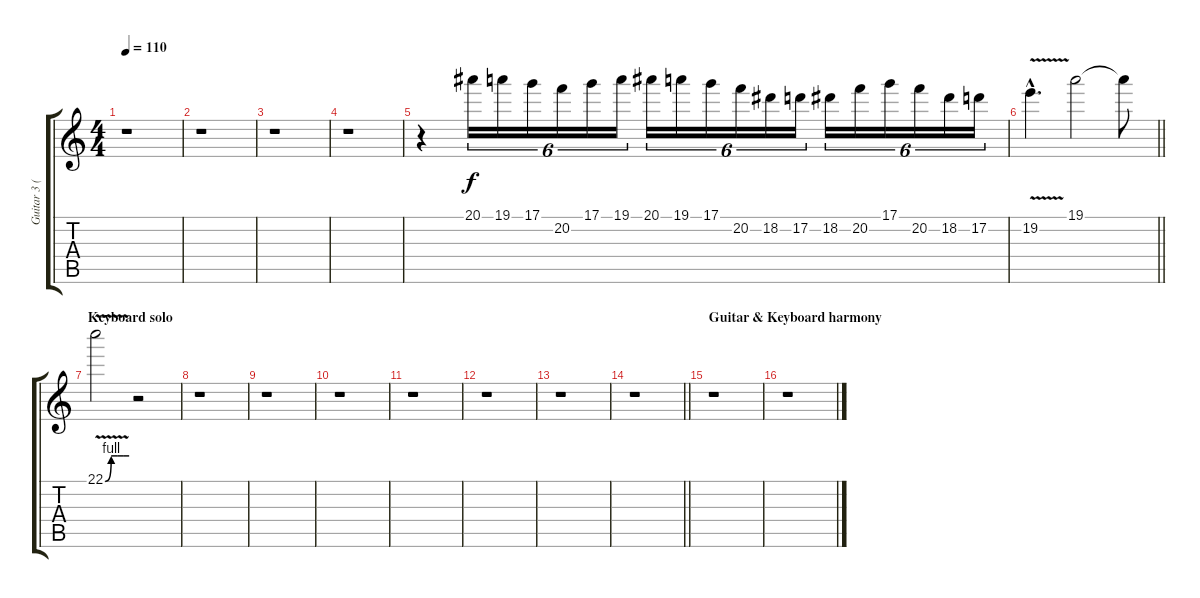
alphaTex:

\track ("Guitar 3 (Additional)" "Guitar 3 (") {instrument overdrivenguitar}
\staff {score tabs}
\tuning (D4 A3 F3 C3 G2 D2) {hide}
\ts (4 4)
\tempo 110
\clef g2
\ks c
r.1{dy f} |
r.1 |
r.1 |
r.1 |
r.4 20.1.16{tu (6 4) volume 11 balance 11 instrument overdrivenguitar} 19.1.16{tu (6 4)} 17.1.16{tu (6 4)} 20.2.16{tu (6 4)} 17.1.16{tu (6 4)} 19.1.16{tu (6 4)} 20.1.16{tu (6 4)} 19.1.16{tu (6 4)} 17.1.16{tu (6 4)} 20.2.16{tu (6 4)} 18.2.16{tu (6 4)} 17.2.16{tu (6 4)} 18.2.16{tu (6 4)} 20.2.16{tu (6 4)} 17.1.16{tu (6 4)} 20.2.16{tu (6 4)} 18.2.16{tu (6 4)} 17.2.16{tu (6 4)} |
\barLineRight lightlight
19.2{v hac}.4{d} 19.1.2 19.1{t}.8 |
\section ("" "Keyboard solo")
22.1{be (custom 0 0 15 4 30 4 45 4 60 4) v}.2 r.2 |
r.1 |
r.1 |
r.1 |
r.1 |
r.1 |
r.1 |
\barLineRight lightlight
r.1 |
\section ("" "Guitar & Keyboard harmony")
r.1 |
r.1
